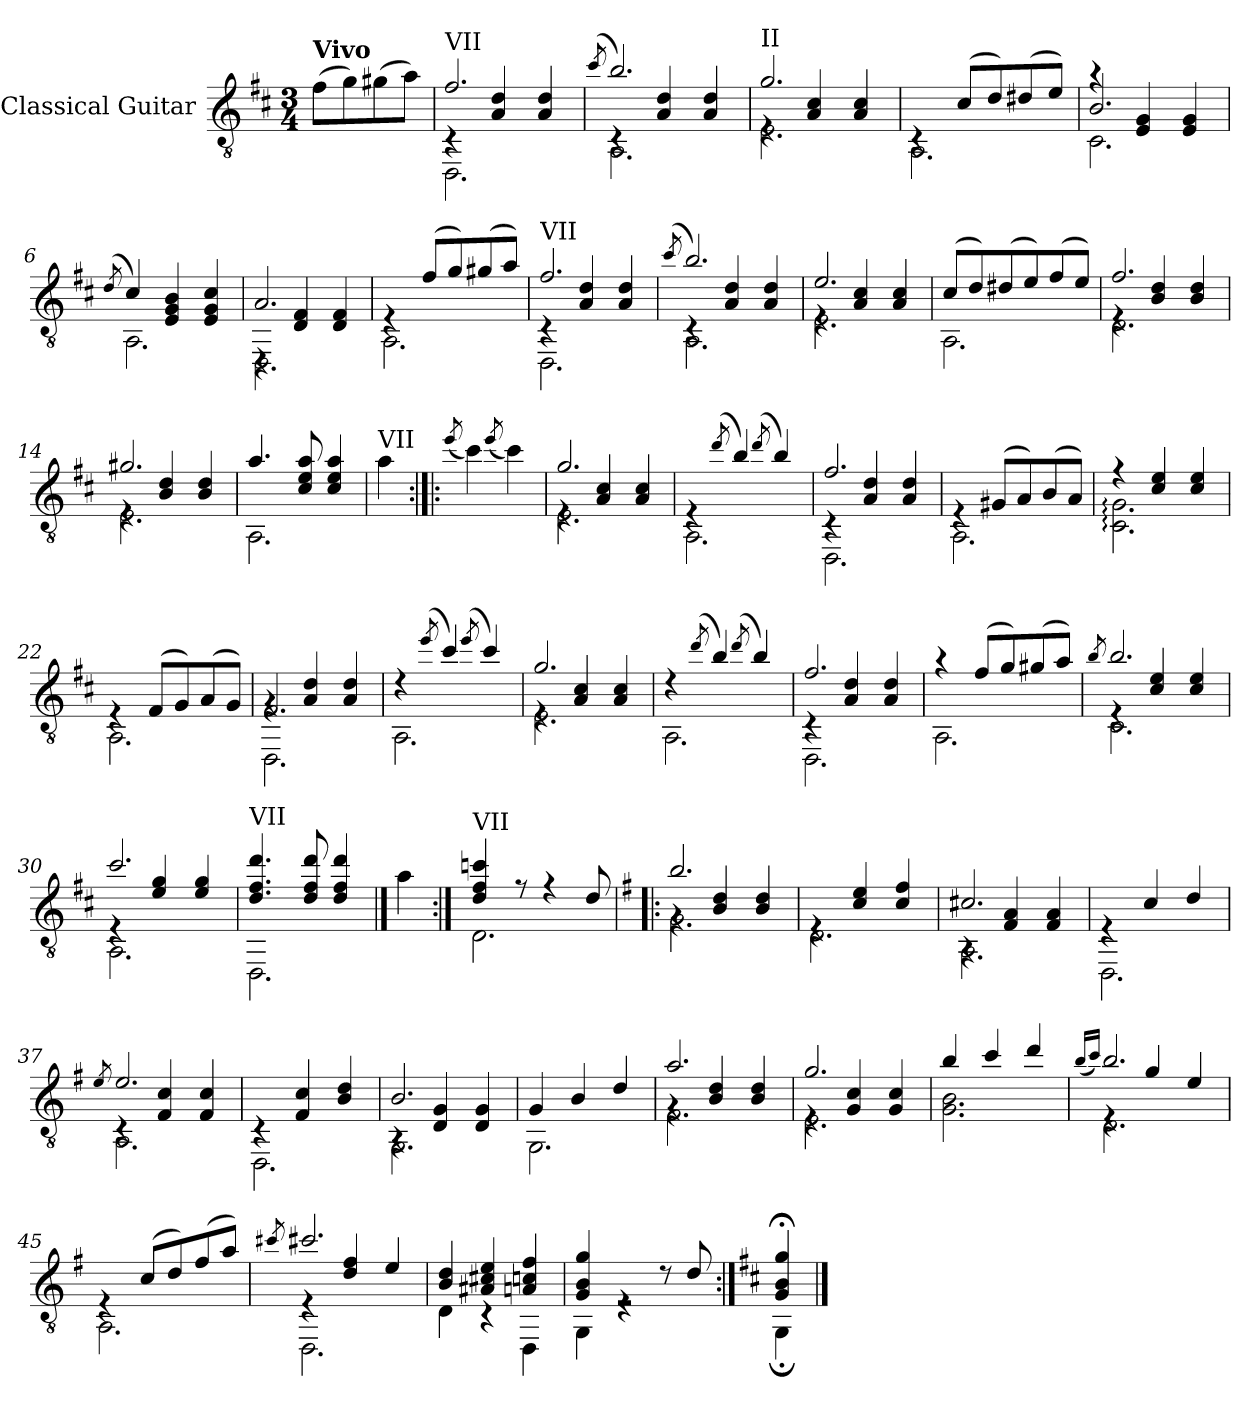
**kern
*part1
*staff1
*I"Classical Guitar
*I'Guit.
*clefGv2
*k[f#c#]
*M3/4
=
!LO:TX:a:B:t=Vivo
(8f#\L
8g\)
(8g#X\
8a\J)
=1
*^
*	*^
!LO:TX:a:t=VII	!	!
4rC	2.DD\	2.f#/
4A/ 4d/	.	.
4A/ 4d/	.	.
=2	=2	=2
.	.	(>8qcc#/
4rC	2.AA\	2.b/)
4A/ 4d/	.	.
4A/ 4d/	.	.
=3	=3	=3
!LO:TX:a:t=II	!	!
4rE	2.E\	2.g/
4A/ 4c#/	.	.
4A/ 4c#/	.	.
*	*v	*v
=4	=4
4rC	2.AA\
(8c#/L	.
8d/)	.
(8d#X/	.
8e/J)	.
!!LO:LB:g=z	!!
=5	=5
*	*^
4ra	2.C#\	2.B/
4E/ 4G/	.	.
4E/ 4G/	.	.
*v	*v	*v
=6
(8qd/
*^
4c#/)	2.AA\
4E/ 4G/ 4B/	.
4E/ 4G/ 4c#/	.
=7	=7
*	*^
4rDD	2.DD\	2.A/
4D/ 4F#/	.	.
4D/ 4F#/	.	.
*	*v	*v
=8	=8
4rE	2.AA\
(8f#/L	.
8g/)	.
(8g#X/	.
8a/J)	.
=9	=9
*	*^
!LO:TX:a:t=VII	!	!
4rC	2.DD\	2.f#/
4A/ 4d/	.	.
4A/ 4d/	.	.
!!LO:LB:g=z	!!	!!
=10	=10	=10
.	.	(>8qcc#/
4rC	2.AA\	2.b/)
4A/ 4d/	.	.
4A/ 4d/	.	.
=11	=11	=11
4rE	2.E\	2.e/
4A/ 4c#/	.	.
4A/ 4c#/	.	.
*	*v	*v
=12	=12
(8c#/L	2.AA\
8d/)	.
(8d#X/	.
8e/)	.
(8f#/	.
8e/J)	.
=13	=13
*	*^
4rE	2.D\	2.f#/
4B/ 4d/	.	.
4B/ 4d/	.	.
=14	=14	=14
4rE	2.E\	2.g#X/
4B/ 4d/	.	.
4B/ 4d/	.	.
*	*v	*v
!!LO:LB:g=z
=15	=15
4.a/	2.AA\
8c#/ 8e/ 8a/	.
4c#/ 4e/ 4a/	.
*v	*v
=15X1
!LO:TX:a:t=VII
4a\
=16:|!|:
(>8qee/
4cc#\)
(>8qee/
4cc#\)
=17
*^
*	*^
4rE	2.E\	2.g/
4A/ 4c#/	.	.
4A/ 4c#/	.	.
*	*v	*v
=18	=18
4rE	2.AA\
(>8qdd/	.
4b/)	.
(>8qdd/	.
4b/)	.
!!LO:LB:g=z	!!
=19	=19
*	*^
4rC	2.DD\	2.f#/
4A/ 4d/	.	.
4A/ 4d/	.	.
*	*v	*v
=20	=20
4rE	2.AA\
(8G#X/L	.
8A/)	.
(8B/	.
8A/J)	.
=21	=21
4r	2.C#\: 2.G\:
4c#/ 4e/	.
4c#/ 4e/	.
=22	=22
4rE	2.AA\
(8F#/L	.
8G/)	.
(8A/	.
8G/J)	.
=23	=23
*	*^
4rG	2.DD\	2.F#/
4A/ 4d/	.	.
4A/ 4d/	.	.
*	*v	*v
!!LO:PB:g=z
=24	=24
4rd	2.AA\
(>8qee/	.
4cc#/)	.
(>8qee/	.
4cc#/)	.
=25	=25
*	*^
4rE	2.E\	2.g/
4A/ 4c#/	.	.
4A/ 4c#/	.	.
*	*v	*v
=26	=26
4rd	2.AA\
(>8qdd/	.
4b/)	.
(>8qdd/	.
4b/)	.
=27	=27
*	*^
4rC	2.DD\	2.f#/
4A/ 4d/	.	.
4A/ 4d/	.	.
*	*v	*v
=28	=28
4r	2.AA\
(8f#/L	.
8g/)	.
(8g#X/	.
8a/J)	.
!!LO:LB:g=z	!!
=29	=29
*	*^
.	.	8qb/
4rE	2.C#\	2.b/
4c#/ 4e/	.	.
4c#/ 4e/	.	.
=30	=30	=30
4rE	2.AA\	2.cc#/
4e/ 4g/	.	.
4e/ 4g/	.	.
*	*v	*v
=31	=31
!LO:TX:a:t=VII	!
4.d/ 4.f#/ 4.dd/	2.DD\
8d/ 8f#/ 8dd/	.
4d/ 4f#/ 4dd/	.
*v	*v
==31X2
4a\
!!LO:LB:g=z
=32:|!
*^
!LO:TX:a:t=VII	!
4d/ 4f#/ 4ccn/	2.D\
8r	.
4r	.
8d/	.
*v	*v
=33!|:
*k[f#]
*^
*	*^
4rG	2.G\	2.b/
4B/ 4d/	.	.
4B/ 4d/	.	.
*	*v	*v
=34	=34
4rE	2.D\
4c/ 4e/	.
4c/ 4f#/	.
=35	=35
*	*^
4rAA	2.AA\	2.c#X/
4F#/ 4A/	.	.
4F#/ 4A/	.	.
*	*v	*v
!!LO:LB:g=z
=36	=36
4rE	2.DD\
4c/	.
4d/	.
=37	=37
*	*^
.	.	8qe/
4rC	2.AA\	2.e/
4F#/ 4c/	.	.
4F#/ 4c/	.	.
*	*v	*v
=38	=38
4rC	2.DD\
4F#/ 4c/	.
4B/ 4d/	.
=39	=39
*	*^
4rAA	2.GG\	2.B/
4D/ 4G/	.	.
4D/ 4G/	.	.
*	*v	*v
=40	=40
4G/	2.GG\
4B/	.
4d/	.
!!LO:LB:g=z	!!
=41	=41
*	*^
4rG	2.F#\	2.a/
4B/ 4d/	.	.
4B/ 4d/	.	.
=42	=42	=42
4rE	2.E\	2.g/
4G/ 4c/	.	.
4G/ 4c/	.	.
*	*v	*v
=43	=43
4b/	2.G\ 2.B\
4cc/	.
4dd/	.
=44	=44
*	*^
.	.	(16qb/LL
.	.	16qcc/JJ)
4rE	2.D\	2.b/
4g/	.	.
4e/	.	.
*	*v	*v
=45	=45
4rE	2.AA\
(8c/L	.
8d/)	.
(8f#/	.
8a/J)	.
!!LO:LB:g=z	!!
=46	=46
*	*^
.	.	8qcc#X/
4rE	2.DD\	2.cc#/
4d/ 4f#/	.	.
4e/	.	.
*	*v	*v
=47	=47
4B/ 4d/	4D\
4A#X/ 4c#X/ 4e/	4rC
4An/ 4cn/ 4f#/	4DD\
=48	=48
4G/ 4B/ 4g/	4GG\
4rE	2rE
8r	.
8d/	.
=49:|!	=49:|!
*k[f#c#]	*
4G/;< 4B/;< 4g/;<	4GG;\
*v	*v
==
*-
